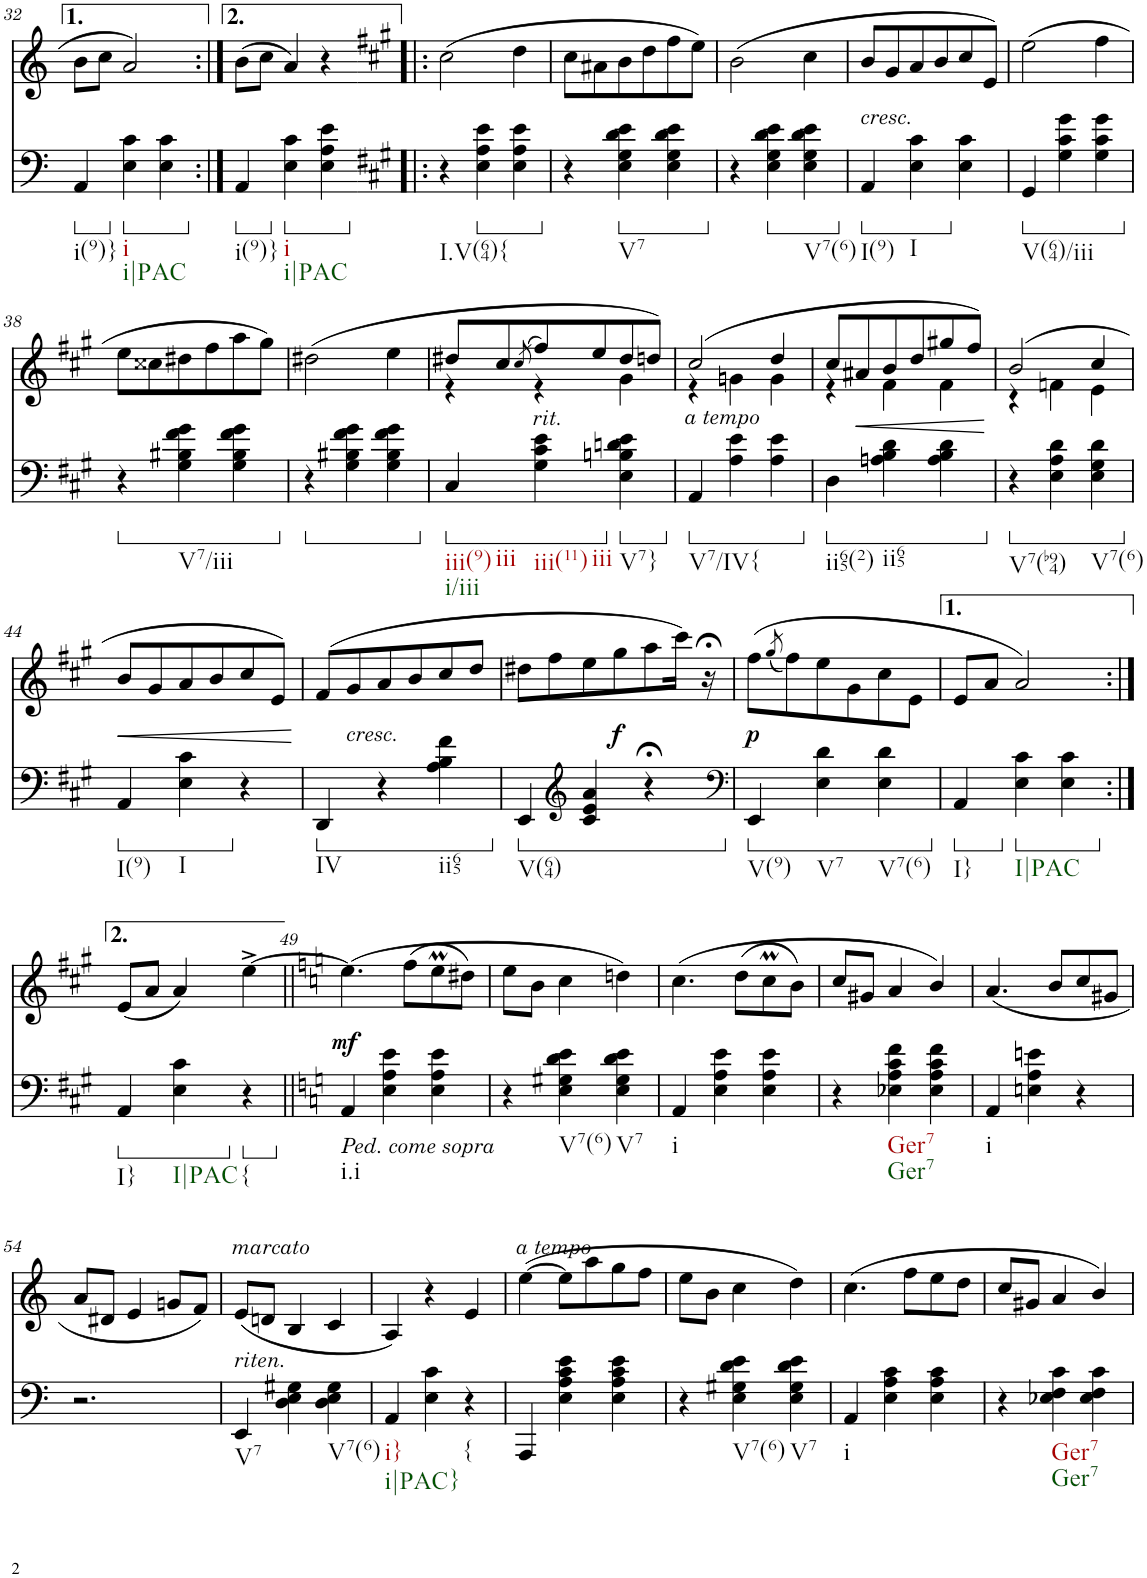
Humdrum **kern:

**kern	**kern	**dynam
*part2	*part1	*part1
*staff2	*staff1	*staff1
*I"piano	*I"piano	*
*I'Pno	*I'Pno	*
!!LO:PB:g=z
*clefF4	*clefG2	*
*k[]	*k[]	*
*M3/4	*M3/4	*
*ped	*	*
=32	=32	=32
!LO:TX:b:t=i(9)}	!	!
4AA/	8b\L	.
.	8cc\J	.
*Xped	*	*
*ped	*	*
!LO:TX:b:t=i	!	!
!LO:TX:b:t=i|PAC	!	!
4E\ 4c\	2a/	.
4E\ 4c\	.	.
=32:|!	=32:|!	=32:|!
*Xped	*	*
*ped	*	*
!LO:TX:b:t=i(9)}	!	!
4AA/	(8b\L	.
.	8cc\J	.
*Xped	*	*
*ped	*	*
!LO:TX:b:t=i	!	!
!LO:TX:b:t=i|PAC	!	!
4E\ 4c\	4a/)	.
4E\ 4A\ 4e\	4r	.
=33!|:	=33!|:	=33!|:
*k[f#c#g#]	*k[f#c#g#]	*
*Xped	*	*
!LO:TX:b:t=I.V(64){	!	!
4r	(2cc#\	.
*ped	*	*
4E\ 4A\ 4e\	.	.
4E\ 4A\ 4e\	4dd\	.
=34	=34	=34
*Xped	*	*
4r	8cc#\L	.
.	8a#X\	.
*ped	*	*
!LO:TX:b:t=V7	!	!
4E\ 4G#\ 4d\ 4e\	8b\	.
.	8dd\	.
4E\ 4G#\ 4d\ 4e\	8ff#\	.
.	8ee\J)	.
=35	=35	=35
*Xped	*	*
4r	(2b\	.
*ped	*	*
4E\ 4G#\ 4d\ 4e\	.	.
!LO:TX:b:t=V7(6)	!	!
4E\ 4G#\ 4d\ 4e\	4cc#\	.
=36	=36	=36
*Xped	*	*
*ped	*	*
!	!LO:TX:b:i:t=cresc.	!
!LO:TX:b:t=I(9)	!	!
4AA/	8b/L	.
.	8g#/	.
!LO:TX:b:t=I	!	!
4E\ 4c#\	8a/	.
.	8b/	.
*Xped	*	*
4E\ 4c#\	8cc#/	.
.	8e/J)	.
=37	=37	=37
*ped	*	*
!LO:TX:b:t=V(64)/iii	!	!
4GG#/	(2ee\	.
4G#\ 4c#\ 4g#\	.	.
4G#\ 4c#\ 4g#\	4ff#\	.
!!LO:LB:g=z
=38	=38	=38
*Xped	*	*
*ped	*	*
4r	8ee\L	.
.	8cc##X\	.
!LO:TX:b:t=V7/iii	!	!
4G#\ 4B#X\ 4f#\ 4g#\	8dd#X\	.
.	8ff#\	.
4G#\ 4B#\ 4f#\ 4g#\	8aa\	.
.	8gg#\J)	.
=39	=39	=39
*Xped	*	*
*ped	*	*
4r	(2dd#X\	.
4G#\ 4B#X\ 4f#\ 4g#\	.	.
4G#\ 4B#\ 4f#\ 4g#\	4ee\	.
=40	=40	=40
*Xped	*	*
*ped	*	*
*	*^	*
!LO:TX:b:t=iii(9)	!	!	!
!LO:TX:b:t=i/iii	!	!	!
!LO:TX:b:t=iii	!	!	!
4C#/	8dd#X/L	4r	.
.	8cc#/	.	.
.	(8qcc#/	.	.
!	!LO:TX:b:i:t=rit.	!	!
!LO:TX:b:t=iii(11)	!	!	!
!LO:TX:b:t=iii	!	!	!
4G#\ 4c#\ 4e\	8ff#/)	4r	.
.	8ee/	.	.
*Xped	*	*	*
*ped	*	*	*
!LO:TX:b:t=V7}	!	!	!
4E\ 4Bn\ 4dn\ 4e\	8dd#/	4g#\	.
.	8ddn/J)	.	.
=41	=41	=41	=41
*Xped	*	*	*
*ped	*	*	*
!	!LO:TX:b:i:t=a tempo	!	!
!LO:TX:b:t=V7/IV{	!	!	!
4AA/	(2cc#/	4r	.
4A\ 4e\	.	4gn\	.
4A\ 4e\	4dd/	4g\	.
=42	=42	=42	=42
*Xped	*	*	*
*ped	*	*	*
!LO:TX:b:t=ii65(2)	!	!	!
4D\	8cc#/L	4r	.
!	!	!	!LO:HP:b
.	8a#X/	.	<
!LO:TX:b:t=ii65	!	!	!
4An\ 4B\ 4d\	8b/	4f#\	.
.	8dd/	.	.
4A\ 4B\ 4d\	8gg#X/	4f#\	.
.	8ff#/J)	.	.
*	*v	*v	*
.	.	[
=43	=43	=43
*Xped	*	*
*ped	*	*
*	*^	*
!LO:TX:b:t=V7(b94)	!	!	!
4r	(2b/	4r	.
4E\ 4A\ 4d\	.	4fn\	.
!LO:TX:b:t=V7(6)	!	!	!
4E\ 4G#\ 4d\	4cc#/	4e\	.
*	*v	*v	*
!!LO:LB:g=z
=44	=44	=44
*Xped	*	*
*ped	*	*
*	*^	*
!LO:TX:b:t=I(9)	!	!	!
!	!	!	!LO:HP:b
*	*v	*v	*
4AA/	8b/L	<
.	8g#/	.
!LO:TX:b:t=I	!	!
4E\ 4c#\	8a/	.
.	8b/	.
*Xped	*	*
4r	8cc#/	.
.	8e/J)	.
.	.	[
=45	=45	=45
*ped	*	*
!LO:TX:b:t=IV	!	!
4DD/	(8f#/L	.
!	!LO:TX:b:i:t=cresc.	!
.	8g#/	.
4r	8a/	.
.	8b/	.
!LO:TX:b:t=ii65	!	!
4A\ 4B\ 4f#\	8cc#/	.
.	8dd/J	.
=46	=46	=46
*Xped	*	*
*ped	*	*
!LO:TX:b:t=V(64)	!	!
4EE/	8dd#X\L	.
.	8ff#\	.
*clefG2	*	*
4c#/ 4e/ 4a/	8ee\	.
!	!	!LO:DY:b
.	8gg#\	f
4r;<	8aa\	.
.	16ccc#\Jk)	.
.	16r;<	.
=47	=47	=47
*clefF4	*	*
*Xped	*	*
*ped	*	*
!LO:TX:b:t=V(9)	!	!
!	!	!LO:DY:b
4EE/	(8ff#\L	p
.	(8qgg#/	.
.	8ff#\)	.
!LO:TX:b:t=V7	!	!
4E\ 4d\	8ee\	.
.	8g#\	.
!LO:TX:b:t=V7(6)	!	!
4E\ 4d\	8cc#\	.
.	8e\J	.
=48	=48	=48
*Xped	*	*
*ped	*	*
!LO:TX:b:t=I}	!	!
4AA/	8e/L	.
.	8a/J	.
*Xped	*	*
*ped	*	*
!LO:TX:b:t=I|PAC	!	!
4E\ 4c#\	2a/)	.
4E\ 4c#\	.	.
!!LO:LB:g=z
=48X1:|!	=48X1:|!	=48X1:|!
*Xped	*	*
*ped	*	*
!LO:TX:b:t=I}	!	!
4AA/	(8e/L	.
.	8a/J	.
!LO:TX:b:t=I|PAC	!	!
4E\ 4c#\	4a/)	.
*Xped	*	*
*ped	*	*
!LO:TX:b:t={	!	!
4r	[4ee^\	.
=49||	=49||	=49||
*k[]	*k[]	*
*Xped	*	*
!LO:TX:b:i:t=Ped. come sopra	!	!
!LO:TX:b:t=i.i	!	!
!	!	!LO:DY:b
4AA/	(4.ee\]	mf
4E\ 4A\ 4e\	.	.
.	(8ff\L	.
4E\ 4A\ 4e\	8eem\	.
.	8dd#X\J)	.
=50	=50	=50
4r	8ee\L	.
.	8b\J	.
!LO:TX:b:t=V7(6)	!	!
4E\ 4G#X\ 4d\ 4e\	4cc\	.
!LO:TX:b:t=V7	!	!
4E\ 4G#\ 4d\ 4e\	4ddn\)	.
=51	=51	=51
!LO:TX:b:t=i	!	!
4AA/	(4.cc\	.
4E\ 4A\ 4e\	.	.
.	(8dd\L	.
4E\ 4A\ 4e\	8ccM\	.
.	8b\J)	.
=52	=52	=52
4r	8cc/L	.
.	8g#X/J	.
!LO:TX:b:t=Ger7	!	!
!LO:TX:b:t=Ger7	!	!
4E-X\ 4A\ 4c\ 4f\	4a/	.
4E-\ 4A\ 4c\ 4f\	4b/)	.
=53	=53	=53
!LO:TX:b:t=i	!	!
4AA/	(4.a/	.
4En\ 4A\ 4en\	.	.
.	8b/L	.
4r	8cc/	.
.	8g#X/J	.
!!LO:LB:g=z
=54	=54	=54
2.r	8a/L	.
.	8d#X/J	.
.	4e/	.
.	8gn/L	.
.	8f/J)	.
=55	=55	=55
!	!LO:TX:b:i:t=riten.	!
!	!LO:TX:b:i:t=marcato	!
!LO:TX:b:t=V7	!	!
4EE/	(8e/L	.
.	8dn/J	.
4D\ 4E\ 4G#X\	4B/	.
!LO:TX:b:t=V7(6)	!	!
4D\ 4E\ 4G#\	4c/	.
=56	=56	=56
!LO:TX:b:t=i}	!	!
!LO:TX:b:t=i|PAC}	!	!
4AA/	4A/)	.
4E\ 4c\	4r	.
!LO:TX:b:t={	!	!
4r	4e/	.
=57	=57	=57
!	!LO:TX:b:i:t=a tempo	!
4AAA/	([4ee\	.
4E\ 4A\ 4c\ 4e\	8ee\L]	.
.	8aa\	.
4E\ 4A\ 4c\ 4e\	8gg\	.
.	8ff\J	.
=58	=58	=58
4r	8ee\L	.
.	8b\J	.
!LO:TX:b:t=V7(6)	!	!
4E\ 4G#X\ 4d\ 4e\	4cc\	.
!LO:TX:b:t=V7	!	!
4E\ 4G#\ 4d\ 4e\	4dd\)	.
=59	=59	=59
!LO:TX:b:t=i	!	!
4AA/	(4.cc\	.
4E\ 4A\ 4c\	.	.
.	8ff\L	.
4E\ 4A\ 4c\	8ee\	.
.	8dd\J	.
=60	=60	=60
4r	8cc/L	.
.	8g#X/J	.
!LO:TX:b:t=Ger7	!	!
!LO:TX:b:t=Ger7	!	!
4E-X\ 4F\ 4c\	4a/	.
4E-\ 4F\ 4c\	4b/)	.
=	=	=
*-	*-	*-
